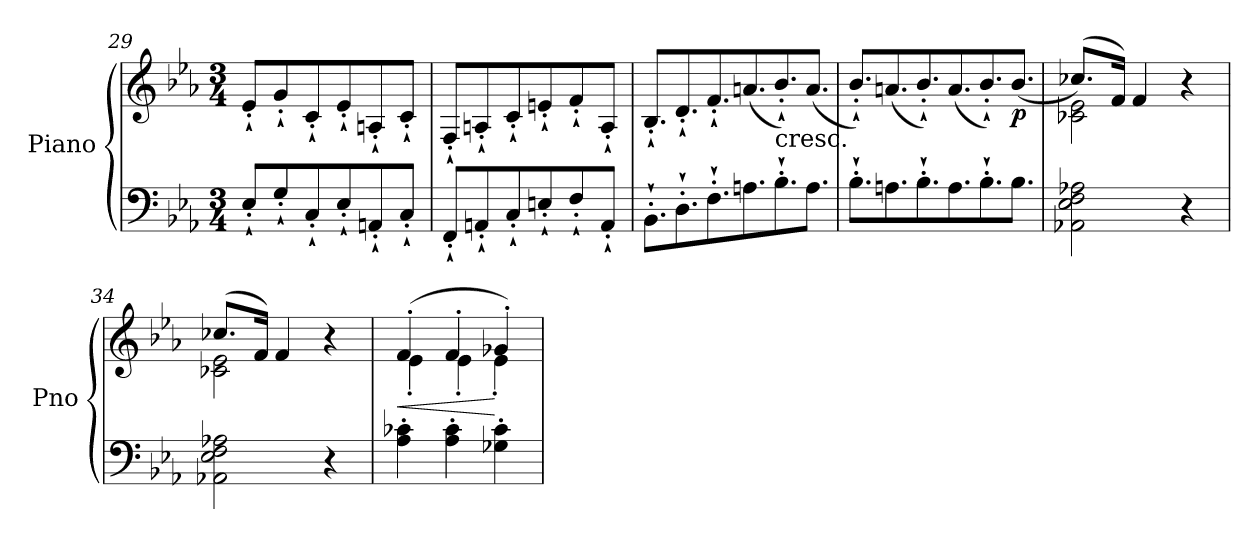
**kern	**kern	**dynam
*part1	*part1	*part1
*staff2	*staff1	*staff1/2
*I"Piano	*	*
*I'Pno	*	*
*clefF4	*clefG2	*
*k[b-e-a-]	*k[b-e-a-]	*
*E-:	*E-:	*
*M3/4	*M3/4	*
=29	=29	=29
8E-`'/L	8e-`'/L	.
8G`'/	8g`'/	.
8C`'/	8c`'/	.
8E-`'/	8e-`'/	.
8AAn`'/	8An`'/	.
8C`'/J	8c`'/J	.
=30	=30	=30
8FF`'/L	8F`'/L	.
8AAn`'/	8An`'/	.
8C`'/	8c`'/	.
8En`'/	8en`'/	.
8F`'/	8f`'/	.
8AA`'/J	8A`'/J	.
=31	=31	=31
*Xtuplet	*Xtuplet	*
12.BB-`'\L	12.B-`'/L	.
12.D`'\	12.d`'/	.
12.F`'\	12.f`'/	.
12.An\	(12.an/	.
!	!LO:TX:b:t=cresc.	!
12.B-`'\	12.b-`'/)	.
12.A\J	(12.a/J	.
=32	=32	=32
12.B-`'\L	12.b-`'/L)	.
12.An\	(12.an/	.
12.B-`'\	12.b-`'/)	.
12.A\	(12.a/	.
12.B-`'\	12.b-`'/)	.
!	!	!LO:DY:b
12.B-\J	(12.b-/J	p
!!LO:PB:g=z
=33	=33	=33
*	*^	*
2AA-X\ 2E-\ 2F\ 2A-X\	(8.cc-X/L)	2c-X\ 2e-\	.
.	16f/Jk)	.	.
.	4f/	.	.
4r	4r	4ryy	.
=34	=34	=34	=34
2AA-X\ 2E-\ 2F\ 2A-X\	(8.cc-X/L	2c-X\ 2e-\	.
.	16f/Jk)	.	.
.	4f/	.	.
4r	4r	4ryy	.
=35	=35	=35	=35
!	!	!	!LO:HP:b
4A-\' 4c-X\'	(4f'/	4e-'\	<
4A-\' 4c-\'	4f'/	4e-'\	.
4G-X\' 4c-\'	4g-X'/)	4e-'\	[
*	*v	*v	*
=	=	=
*-	*-	*-
